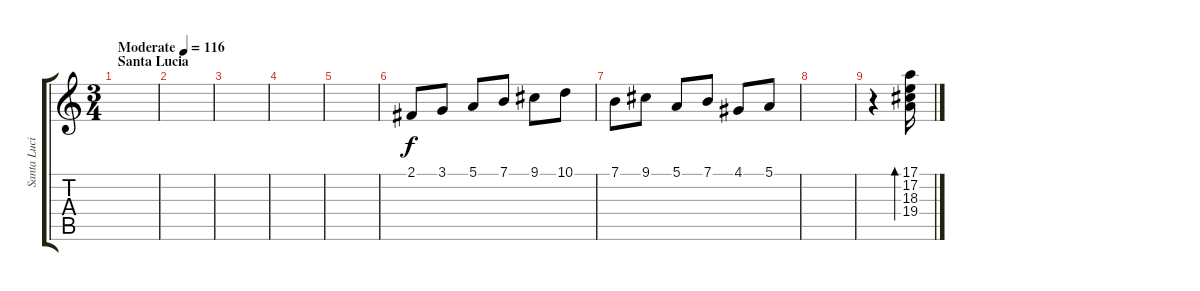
\track ("Santa Lucia: аккомпонимент 4" "Santa Luci") {instrument vibraphone}
\staff {score tabs}
\tuning (E4 B3 G3 D3 A2 E2) {hide}
\ts (3 4)
\section ("" "Santa Lucia")
\tempo (116 "Moderate")
\tempo 90
\tempo (116 "Moderate")
\clef g2
\ks c
|
|
|
|
|
2.1.8 3.1.8 5.1.8 7.1.8 9.1.8 10.1.8 |
7.1.8 9.1.8 5.1.8 7.1.8 4.1.8 5.1.8 |
|
r.4 (17.1 17.2 18.3 19.4).16{bd 240}
